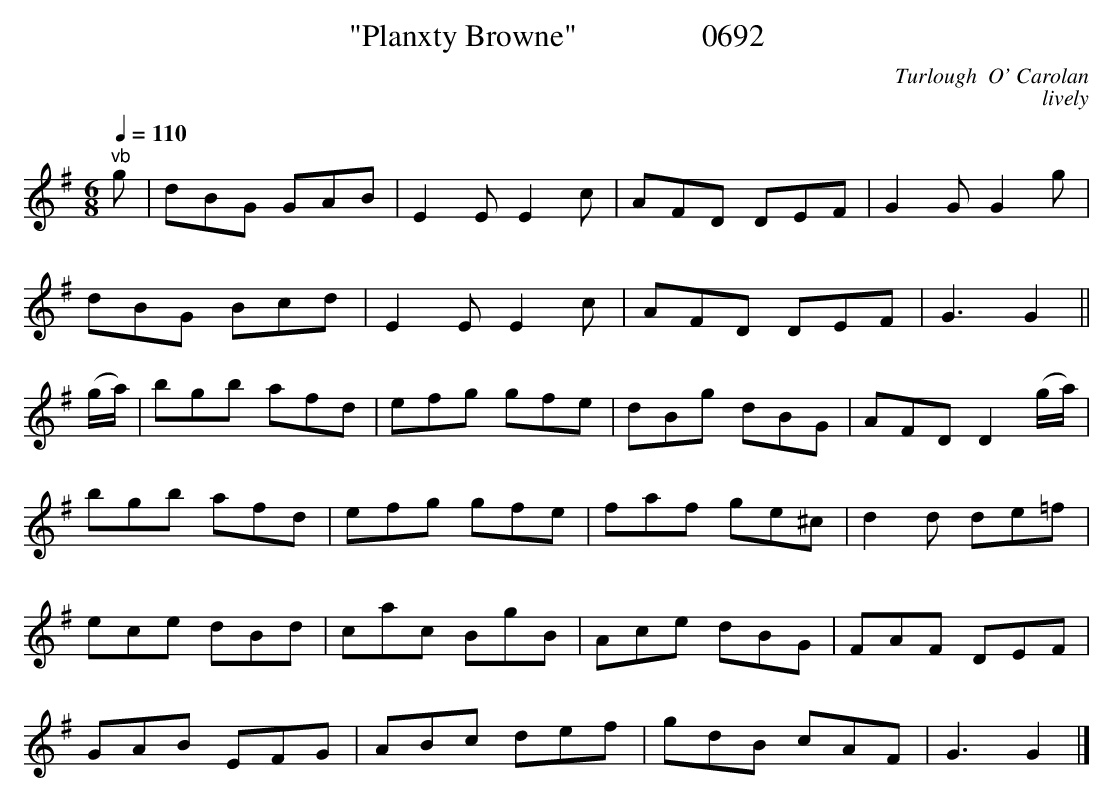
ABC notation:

X:1
T:"Planxty Browne"                0692
C:Turlough  O' Carolan
C:lively
Q:1/4=110
M:6/8
L:1/8
K:G
"^vb"g|dBG GAB|E2E E2c|AFD DEF|G2G G2g|
dBG Bcd|E2E E2c|AFD DEF|G3G2||
(g/2a/2)|bgb afd|efg gfe|dBg dBG|AFD D2(g/2a/2)|
bgb afd|efg gfe|faf ge^c|d2d de=f|
ece dBd|cac BgB|Ace dBG|FAF DEF|
GAB EFG|ABc def|gdB cAF|G3G2|]
